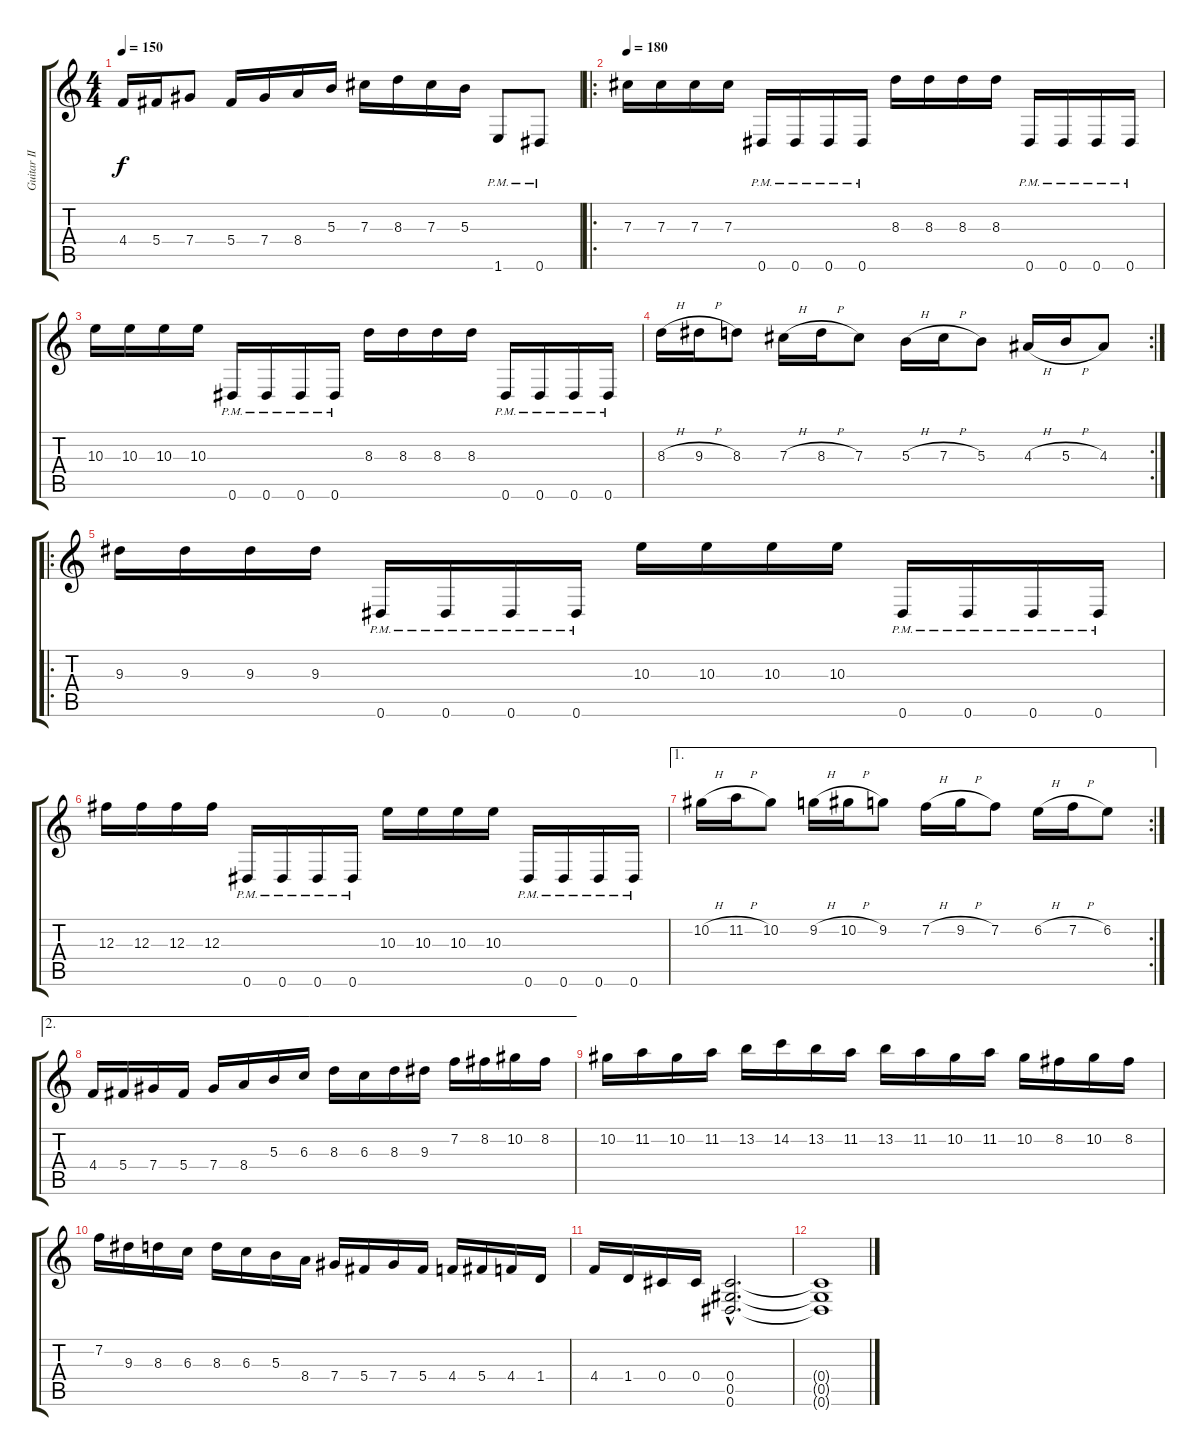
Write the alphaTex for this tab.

\track ("Guitar II [Dallas Toler-Wade]" "Guitar II ") {instrument distortionguitar}
\staff {score tabs}
\tuning (Eb4 Bb3 Gb3 Db3 Ab2 Eb2) {hide}
\ts (4 4)
\tempo 150
\clef g2
\ks c
4.4.16{dy f} 5.4.16 7.4.8 5.4.16 7.4.16 8.4.16 5.3.16 7.3.16 8.3.16 7.3.16 5.3.16 1.6{pm}.8 0.6{pm}.8 |
\ro
\tempo 180
7.3.16 7.3.16 7.3.16 7.3.16 0.6{pm}.16 0.6{pm}.16 0.6{pm}.16 0.6{pm}.16 8.3.16 8.3.16 8.3.16 8.3.16 0.6{pm}.16 0.6{pm}.16 0.6{pm}.16 0.6{pm}.16 |
10.3.16 10.3.16 10.3.16 10.3.16 0.6{pm}.16 0.6{pm}.16 0.6{pm}.16 0.6{pm}.16 8.3.16 8.3.16 8.3.16 8.3.16 0.6{pm}.16 0.6{pm}.16 0.6{pm}.16 0.6{pm}.16 |
\rc 2
8.3{h}.16 9.3{h}.16 8.3.8 7.3{h}.16 8.3{h}.16 7.3.8 5.3{h}.16 7.3{h}.16 5.3.8 4.3{h}.16 5.3{h}.16 4.3.8 |
\ro
9.3.16 9.3.16 9.3.16 9.3.16 0.6{pm}.16 0.6{pm}.16 0.6{pm}.16 0.6{pm}.16 10.3.16 10.3.16 10.3.16 10.3.16 0.6{pm}.16 0.6{pm}.16 0.6{pm}.16 0.6{pm}.16 |
12.3.16 12.3.16 12.3.16 12.3.16 0.6{pm}.16 0.6{pm}.16 0.6{pm}.16 0.6{pm}.16 10.3.16 10.3.16 10.3.16 10.3.16 0.6{pm}.16 0.6{pm}.16 0.6{pm}.16 0.6{pm}.16 |
\ae 1
\rc 2
10.2{h}.16 11.2{h}.16 10.2.8 9.2{h}.16 10.2{h}.16 9.2.8 7.2{h}.16 9.2{h}.16 7.2.8 6.2{h}.16 7.2{h}.16 6.2.8 |
\ae 2
4.4.16 5.4.16 7.4.16 5.4.16 7.4.16 8.4.16 5.3.16 6.3.16 8.3.16 6.3.16 8.3.16 9.3.16 7.2.16 8.2.16 10.2.16 8.2.16 |
10.2.16 11.2.16 10.2.16 11.2.16 13.2.16 14.2.16 13.2.16 11.2.16 13.2.16 11.2.16 10.2.16 11.2.16 10.2.16 8.2.16 10.2.16 8.2.16 |
7.2.16 9.3.16 8.3.16 6.3.16 8.3.16 6.3.16 5.3.16 8.4.16 7.4.16 5.4.16 7.4.16 5.4.16 4.4.16 5.4.16 4.4.16 1.4.16 |
4.4.16 1.4.16 0.4.16 0.4.16 (0.4{hac} 0.5{hac} 0.6{hac}).2{d} |
(0.4{t} 0.5{t} 0.6{t}).1
